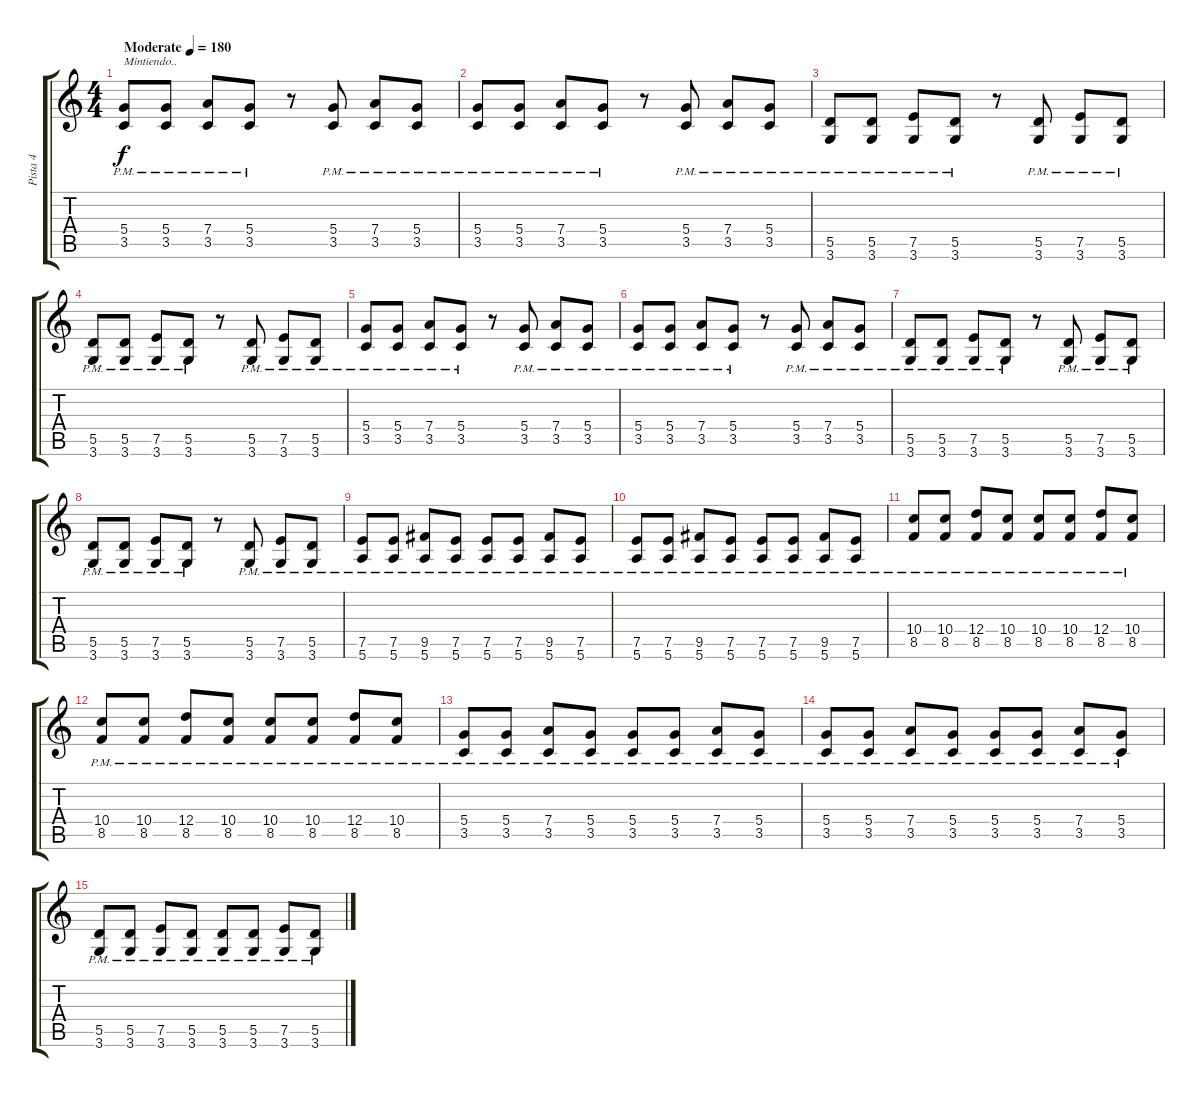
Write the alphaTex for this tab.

\track ("Pista 4" "Pista 4") {instrument electricguitarjazz}
\staff {score tabs}
\tuning (E4 B3 G3 D3 A2 E2) {hide}
\ts (4 4)
\tempo (180 "Moderate")
\clef g2
\ks c
(5.4{pm} 3.5{pm}).8{txt "Mintiendo.." dy f instrument electricguitarjazz} (5.4{pm} 3.5{pm}).8 (7.4 3.5{pm}).8 (5.4{pm} 3.5{pm}).8 r.8 (5.4{pm} 3.5{pm}).8 (7.4 3.5{pm}).8 (5.4{pm} 3.5{pm}).8 |
(5.4{pm} 3.5{pm}).8 (5.4{pm} 3.5{pm}).8 (7.4 3.5{pm}).8 (5.4{pm} 3.5{pm}).8 r.8 (5.4{pm} 3.5{pm}).8 (7.4 3.5{pm}).8 (5.4{pm} 3.5{pm}).8 |
(5.5{pm} 3.6{pm}).8 (5.5{pm} 3.6{pm}).8 (7.5{pm} 3.6{pm}).8 (5.5{pm} 3.6{pm}).8 r.8 (5.5{pm} 3.6{pm}).8 (7.5{pm} 3.6{pm}).8 (5.5{pm} 3.6{pm}).8 |
(5.5{pm} 3.6{pm}).8 (5.5{pm} 3.6{pm}).8 (7.5{pm} 3.6{pm}).8 (5.5{pm} 3.6{pm}).8 r.8 (5.5{pm} 3.6{pm}).8 (7.5{pm} 3.6{pm}).8 (5.5{pm} 3.6{pm}).8 |
(5.4{pm} 3.5{pm}).8 (5.4{pm} 3.5{pm}).8 (7.4 3.5{pm}).8 (5.4{pm} 3.5{pm}).8 r.8 (5.4{pm} 3.5{pm}).8 (7.4 3.5{pm}).8 (5.4{pm} 3.5{pm}).8 |
(5.4{pm} 3.5{pm}).8 (5.4{pm} 3.5{pm}).8 (7.4 3.5{pm}).8 (5.4{pm} 3.5{pm}).8 r.8 (5.4{pm} 3.5{pm}).8 (7.4 3.5{pm}).8 (5.4{pm} 3.5{pm}).8 |
(5.5{pm} 3.6{pm}).8 (5.5{pm} 3.6{pm}).8 (7.5{pm} 3.6{pm}).8 (5.5{pm} 3.6{pm}).8 r.8 (5.5{pm} 3.6{pm}).8 (7.5{pm} 3.6{pm}).8 (5.5{pm} 3.6{pm}).8 |
(5.5{pm} 3.6{pm}).8 (5.5{pm} 3.6{pm}).8 (7.5{pm} 3.6{pm}).8 (5.5{pm} 3.6{pm}).8 r.8 (5.5{pm} 3.6{pm}).8 (7.5{pm} 3.6{pm}).8 (5.5{pm} 3.6{pm}).8 |
(7.5{pm} 5.6{pm}).8 (7.5{pm} 5.6{pm}).8 (9.5{pm} 5.6{pm}).8 (7.5{pm} 5.6{pm}).8 (7.5{pm} 5.6{pm}).8 (7.5{pm} 5.6{pm}).8 (9.5{pm} 5.6{pm}).8 (7.5{pm} 5.6{pm}).8 |
(7.5{pm} 5.6{pm}).8 (7.5{pm} 5.6{pm}).8 (9.5{pm} 5.6{pm}).8 (7.5{pm} 5.6{pm}).8 (7.5{pm} 5.6{pm}).8 (7.5{pm} 5.6{pm}).8 (9.5{pm} 5.6{pm}).8 (7.5{pm} 5.6{pm}).8 |
(10.4{pm} 8.5{pm}).8 (10.4{pm} 8.5{pm}).8 (12.4{pm} 8.5{pm}).8 (10.4{pm} 8.5{pm}).8 (10.4{pm} 8.5{pm}).8 (10.4{pm} 8.5{pm}).8 (12.4{pm} 8.5{pm}).8 (10.4{pm} 8.5{pm}).8 |
(10.4{pm} 8.5{pm}).8 (10.4{pm} 8.5{pm}).8 (12.4{pm} 8.5{pm}).8 (10.4{pm} 8.5{pm}).8 (10.4{pm} 8.5{pm}).8 (10.4{pm} 8.5{pm}).8 (12.4{pm} 8.5{pm}).8 (10.4{pm} 8.5{pm}).8 |
(5.4{pm} 3.5{pm}).8 (5.4{pm} 3.5{pm}).8 (7.4 3.5{pm}).8 (5.4{pm} 3.5{pm}).8 (5.4{pm} 3.5{pm}).8 (5.4{pm} 3.5{pm}).8 (7.4 3.5{pm}).8 (5.4{pm} 3.5{pm}).8 |
(5.4{pm} 3.5{pm}).8 (5.4{pm} 3.5{pm}).8 (7.4 3.5{pm}).8 (5.4{pm} 3.5{pm}).8 (5.4{pm} 3.5{pm}).8 (5.4{pm} 3.5{pm}).8 (7.4 3.5{pm}).8 (5.4{pm} 3.5{pm}).8 |
(5.5{pm} 3.6{pm}).8 (5.5{pm} 3.6{pm}).8 (7.5{pm} 3.6{pm}).8 (5.5{pm} 3.6{pm}).8 (5.5{pm} 3.6{pm}).8 (5.5{pm} 3.6{pm}).8 (7.5{pm} 3.6{pm}).8 (5.5{pm} 3.6{pm}).8
